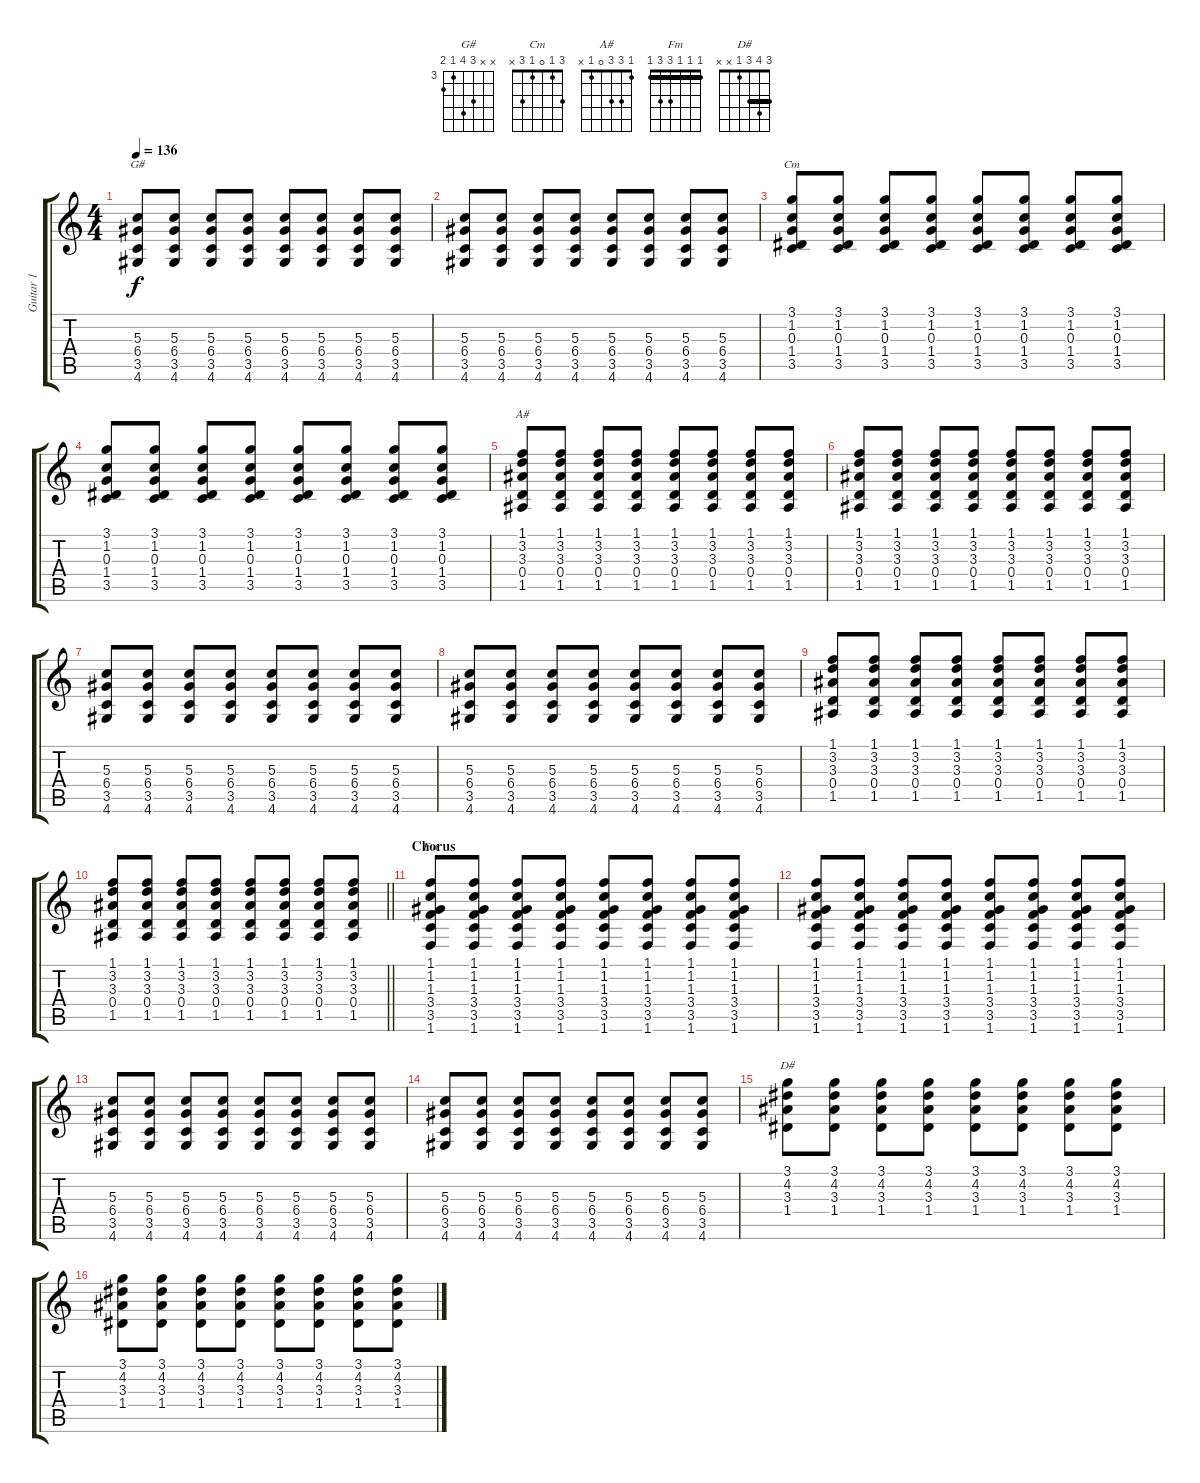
\track ("Guitar 1" "Guitar 1") {instrument distortionguitar}
\staff {score tabs}
\tuning (E4 B3 G3 D3 A2 E2) {hide}
\chord ("G#" x x 5 6 3 4) {firstfret 3}
\chord ("Cm" 3 1 0 1 3 x)
\chord ("A#" 1 3 3 0 1 x)
\chord ("Fm" 1 1 1 3 3 1) {barre 1}
\chord ("D#" 3 4 3 1 x x) {barre 3}
\ts (4 4)
\tempo 136
\clef g2
\ks c
(5.3 6.4 3.5 4.6).8{ch "G#" dy f} (5.3 6.4 3.5 4.6).8 (5.3 6.4 3.5 4.6).8 (5.3 6.4 3.5 4.6).8 (5.3 6.4 3.5 4.6).8 (5.3 6.4 3.5 4.6).8 (5.3 6.4 3.5 4.6).8 (5.3 6.4 3.5 4.6).8 |
(5.3 6.4 3.5 4.6).8 (5.3 6.4 3.5 4.6).8 (5.3 6.4 3.5 4.6).8 (5.3 6.4 3.5 4.6).8 (5.3 6.4 3.5 4.6).8 (5.3 6.4 3.5 4.6).8 (5.3 6.4 3.5 4.6).8 (5.3 6.4 3.5 4.6).8 |
(3.1 1.2 0.3 1.4 3.5).8{ch "Cm"} (3.1 1.2 0.3 1.4 3.5).8 (3.1 1.2 0.3 1.4 3.5).8 (3.1 1.2 0.3 1.4 3.5).8 (3.1 1.2 0.3 1.4 3.5).8 (3.1 1.2 0.3 1.4 3.5).8 (3.1 1.2 0.3 1.4 3.5).8 (3.1 1.2 0.3 1.4 3.5).8 |
(3.1 1.2 0.3 1.4 3.5).8 (3.1 1.2 0.3 1.4 3.5).8 (3.1 1.2 0.3 1.4 3.5).8 (3.1 1.2 0.3 1.4 3.5).8 (3.1 1.2 0.3 1.4 3.5).8 (3.1 1.2 0.3 1.4 3.5).8 (3.1 1.2 0.3 1.4 3.5).8 (3.1 1.2 0.3 1.4 3.5).8 |
(1.1 3.2 3.3 0.4 1.5).8{ch "A#"} (1.1 3.2 3.3 0.4 1.5).8 (1.1 3.2 3.3 0.4 1.5).8 (1.1 3.2 3.3 0.4 1.5).8 (1.1 3.2 3.3 0.4 1.5).8 (1.1 3.2 3.3 0.4 1.5).8 (1.1 3.2 3.3 0.4 1.5).8 (1.1 3.2 3.3 0.4 1.5).8 |
(1.1 3.2 3.3 0.4 1.5).8 (1.1 3.2 3.3 0.4 1.5).8 (1.1 3.2 3.3 0.4 1.5).8 (1.1 3.2 3.3 0.4 1.5).8 (1.1 3.2 3.3 0.4 1.5).8 (1.1 3.2 3.3 0.4 1.5).8 (1.1 3.2 3.3 0.4 1.5).8 (1.1 3.2 3.3 0.4 1.5).8 |
(5.3 6.4 3.5 4.6).8 (5.3 6.4 3.5 4.6).8 (5.3 6.4 3.5 4.6).8 (5.3 6.4 3.5 4.6).8 (5.3 6.4 3.5 4.6).8 (5.3 6.4 3.5 4.6).8 (5.3 6.4 3.5 4.6).8 (5.3 6.4 3.5 4.6).8 |
(5.3 6.4 3.5 4.6).8 (5.3 6.4 3.5 4.6).8 (5.3 6.4 3.5 4.6).8 (5.3 6.4 3.5 4.6).8 (5.3 6.4 3.5 4.6).8 (5.3 6.4 3.5 4.6).8 (5.3 6.4 3.5 4.6).8 (5.3 6.4 3.5 4.6).8 |
(1.1 3.2 3.3 0.4 1.5).8 (1.1 3.2 3.3 0.4 1.5).8 (1.1 3.2 3.3 0.4 1.5).8 (1.1 3.2 3.3 0.4 1.5).8 (1.1 3.2 3.3 0.4 1.5).8 (1.1 3.2 3.3 0.4 1.5).8 (1.1 3.2 3.3 0.4 1.5).8 (1.1 3.2 3.3 0.4 1.5).8 |
\barLineRight lightlight
(1.1 3.2 3.3 0.4 1.5).8 (1.1 3.2 3.3 0.4 1.5).8 (1.1 3.2 3.3 0.4 1.5).8 (1.1 3.2 3.3 0.4 1.5).8 (1.1 3.2 3.3 0.4 1.5).8 (1.1 3.2 3.3 0.4 1.5).8 (1.1 3.2 3.3 0.4 1.5).8 (1.1 3.2 3.3 0.4 1.5).8 |
\section ("" "Chorus")
(1.1 1.2 1.3 3.4 3.5 1.6).8{ch "Fm"} (1.1 1.2 1.3 3.4 3.5 1.6).8 (1.1 1.2 1.3 3.4 3.5 1.6).8 (1.1 1.2 1.3 3.4 3.5 1.6).8 (1.1 1.2 1.3 3.4 3.5 1.6).8 (1.1 1.2 1.3 3.4 3.5 1.6).8 (1.1 1.2 1.3 3.4 3.5 1.6).8 (1.1 1.2 1.3 3.4 3.5 1.6).8 |
(1.1 1.2 1.3 3.4 3.5 1.6).8 (1.1 1.2 1.3 3.4 3.5 1.6).8 (1.1 1.2 1.3 3.4 3.5 1.6).8 (1.1 1.2 1.3 3.4 3.5 1.6).8 (1.1 1.2 1.3 3.4 3.5 1.6).8 (1.1 1.2 1.3 3.4 3.5 1.6).8 (1.1 1.2 1.3 3.4 3.5 1.6).8 (1.1 1.2 1.3 3.4 3.5 1.6).8 |
(5.3 6.4 3.5 4.6).8 (5.3 6.4 3.5 4.6).8 (5.3 6.4 3.5 4.6).8 (5.3 6.4 3.5 4.6).8 (5.3 6.4 3.5 4.6).8 (5.3 6.4 3.5 4.6).8 (5.3 6.4 3.5 4.6).8 (5.3 6.4 3.5 4.6).8 |
(5.3 6.4 3.5 4.6).8 (5.3 6.4 3.5 4.6).8 (5.3 6.4 3.5 4.6).8 (5.3 6.4 3.5 4.6).8 (5.3 6.4 3.5 4.6).8 (5.3 6.4 3.5 4.6).8 (5.3 6.4 3.5 4.6).8 (5.3 6.4 3.5 4.6).8 |
(3.1 4.2 3.3 1.4).8{ch "D#"} (3.1 4.2 3.3 1.4).8 (3.1 4.2 3.3 1.4).8 (3.1 4.2 3.3 1.4).8 (3.1 4.2 3.3 1.4).8 (3.1 4.2 3.3 1.4).8 (3.1 4.2 3.3 1.4).8 (3.1 4.2 3.3 1.4).8 |
(3.1 4.2 3.3 1.4).8 (3.1 4.2 3.3 1.4).8 (3.1 4.2 3.3 1.4).8 (3.1 4.2 3.3 1.4).8 (3.1 4.2 3.3 1.4).8 (3.1 4.2 3.3 1.4).8 (3.1 4.2 3.3 1.4).8 (3.1 4.2 3.3 1.4).8
